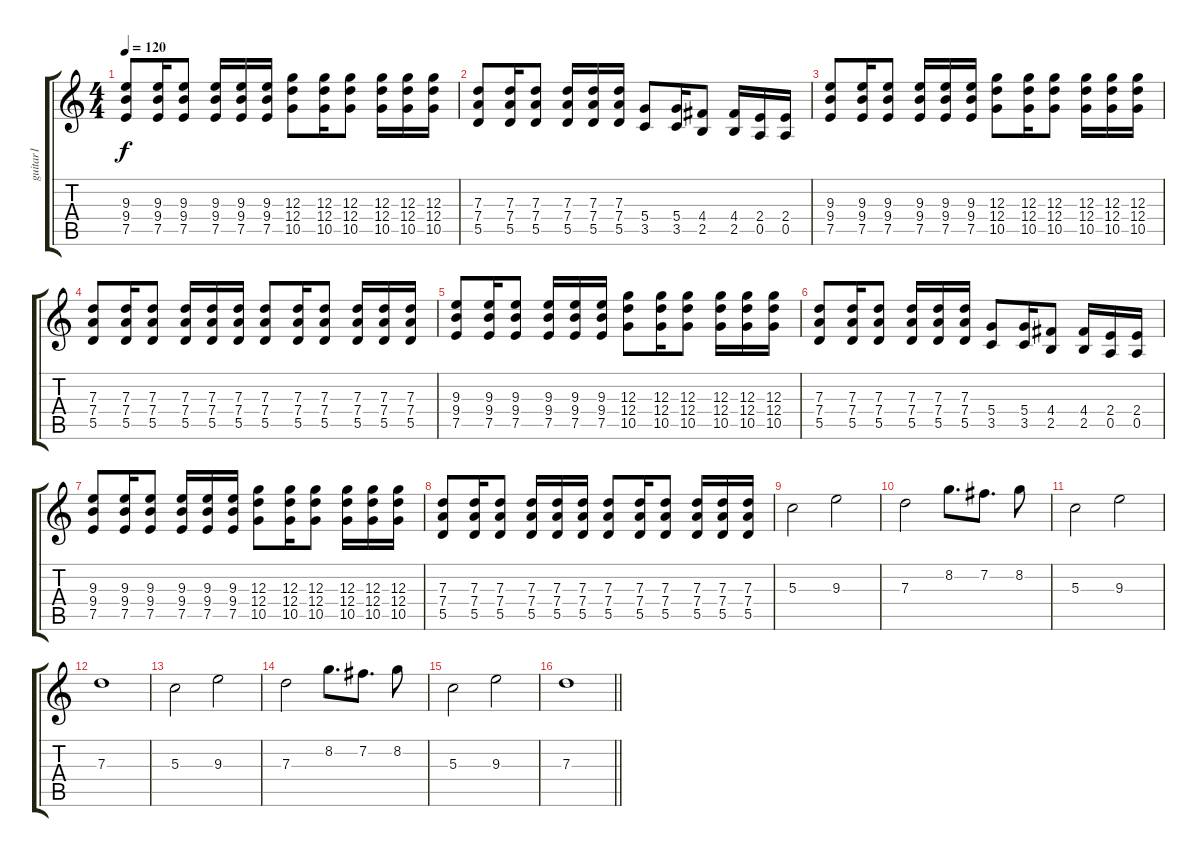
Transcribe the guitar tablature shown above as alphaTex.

\track ("guitar1" "guitar1") {instrument distortionguitar}
\staff {score tabs}
\tuning (E4 B3 G3 D3 A2 E2) {hide}
\ts (4 4)
\tempo 120
\clef g2
\ks c
(9.3 9.4 7.5).8{dy f} (9.3 9.4 7.5).16 (9.3 9.4 7.5).8 (9.3 9.4 7.5).16 (9.3 9.4 7.5).16 (9.3 9.4 7.5).16 (12.3 12.4 10.5).8 (12.3 12.4 10.5).16 (12.3 12.4 10.5).8 (12.3 12.4 10.5).16 (12.3 12.4 10.5).16 (12.3 12.4 10.5).16 |
(7.3 7.4 5.5).8 (7.3 7.4 5.5).16 (7.3 7.4 5.5).8 (7.3 7.4 5.5).16 (7.3 7.4 5.5).16 (7.3 7.4 5.5).16 (5.4 3.5).8 (5.4 3.5).16 (4.4 2.5).8 (4.4 2.5).16 (2.4 0.5).16 (2.4 0.5).16 |
(9.3 9.4 7.5).8 (9.3 9.4 7.5).16 (9.3 9.4 7.5).8 (9.3 9.4 7.5).16 (9.3 9.4 7.5).16 (9.3 9.4 7.5).16 (12.3 12.4 10.5).8 (12.3 12.4 10.5).16 (12.3 12.4 10.5).8 (12.3 12.4 10.5).16 (12.3 12.4 10.5).16 (12.3 12.4 10.5).16 |
(7.3 7.4 5.5).8 (7.3 7.4 5.5).16 (7.3 7.4 5.5).8 (7.3 7.4 5.5).16 (7.3 7.4 5.5).16 (7.3 7.4 5.5).16 (7.3 7.4 5.5).8 (7.3 7.4 5.5).16 (7.3 7.4 5.5).8 (7.3 7.4 5.5).16 (7.3 7.4 5.5).16 (7.3 7.4 5.5).16 |
(9.3 9.4 7.5).8 (9.3 9.4 7.5).16 (9.3 9.4 7.5).8 (9.3 9.4 7.5).16 (9.3 9.4 7.5).16 (9.3 9.4 7.5).16 (12.3 12.4 10.5).8 (12.3 12.4 10.5).16 (12.3 12.4 10.5).8 (12.3 12.4 10.5).16 (12.3 12.4 10.5).16 (12.3 12.4 10.5).16 |
(7.3 7.4 5.5).8 (7.3 7.4 5.5).16 (7.3 7.4 5.5).8 (7.3 7.4 5.5).16 (7.3 7.4 5.5).16 (7.3 7.4 5.5).16 (5.4 3.5).8 (5.4 3.5).16 (4.4 2.5).8 (4.4 2.5).16 (2.4 0.5).16 (2.4 0.5).16 |
(9.3 9.4 7.5).8 (9.3 9.4 7.5).16 (9.3 9.4 7.5).8 (9.3 9.4 7.5).16 (9.3 9.4 7.5).16 (9.3 9.4 7.5).16 (12.3 12.4 10.5).8 (12.3 12.4 10.5).16 (12.3 12.4 10.5).8 (12.3 12.4 10.5).16 (12.3 12.4 10.5).16 (12.3 12.4 10.5).16 |
(7.3 7.4 5.5).8 (7.3 7.4 5.5).16 (7.3 7.4 5.5).8 (7.3 7.4 5.5).16 (7.3 7.4 5.5).16 (7.3 7.4 5.5).16 (7.3 7.4 5.5).8 (7.3 7.4 5.5).16 (7.3 7.4 5.5).8 (7.3 7.4 5.5).16 (7.3 7.4 5.5).16 (7.3 7.4 5.5).16 |
5.3.2 9.3.2 |
7.3.2 8.2.8{d} 7.2.8{d} 8.2.8 |
5.3.2 9.3.2 |
7.3.1 |
5.3.2 9.3.2 |
7.3.2 8.2.8{d} 7.2.8{d} 8.2.8 |
5.3.2 9.3.2 |
\barLineRight lightlight
7.3.1
